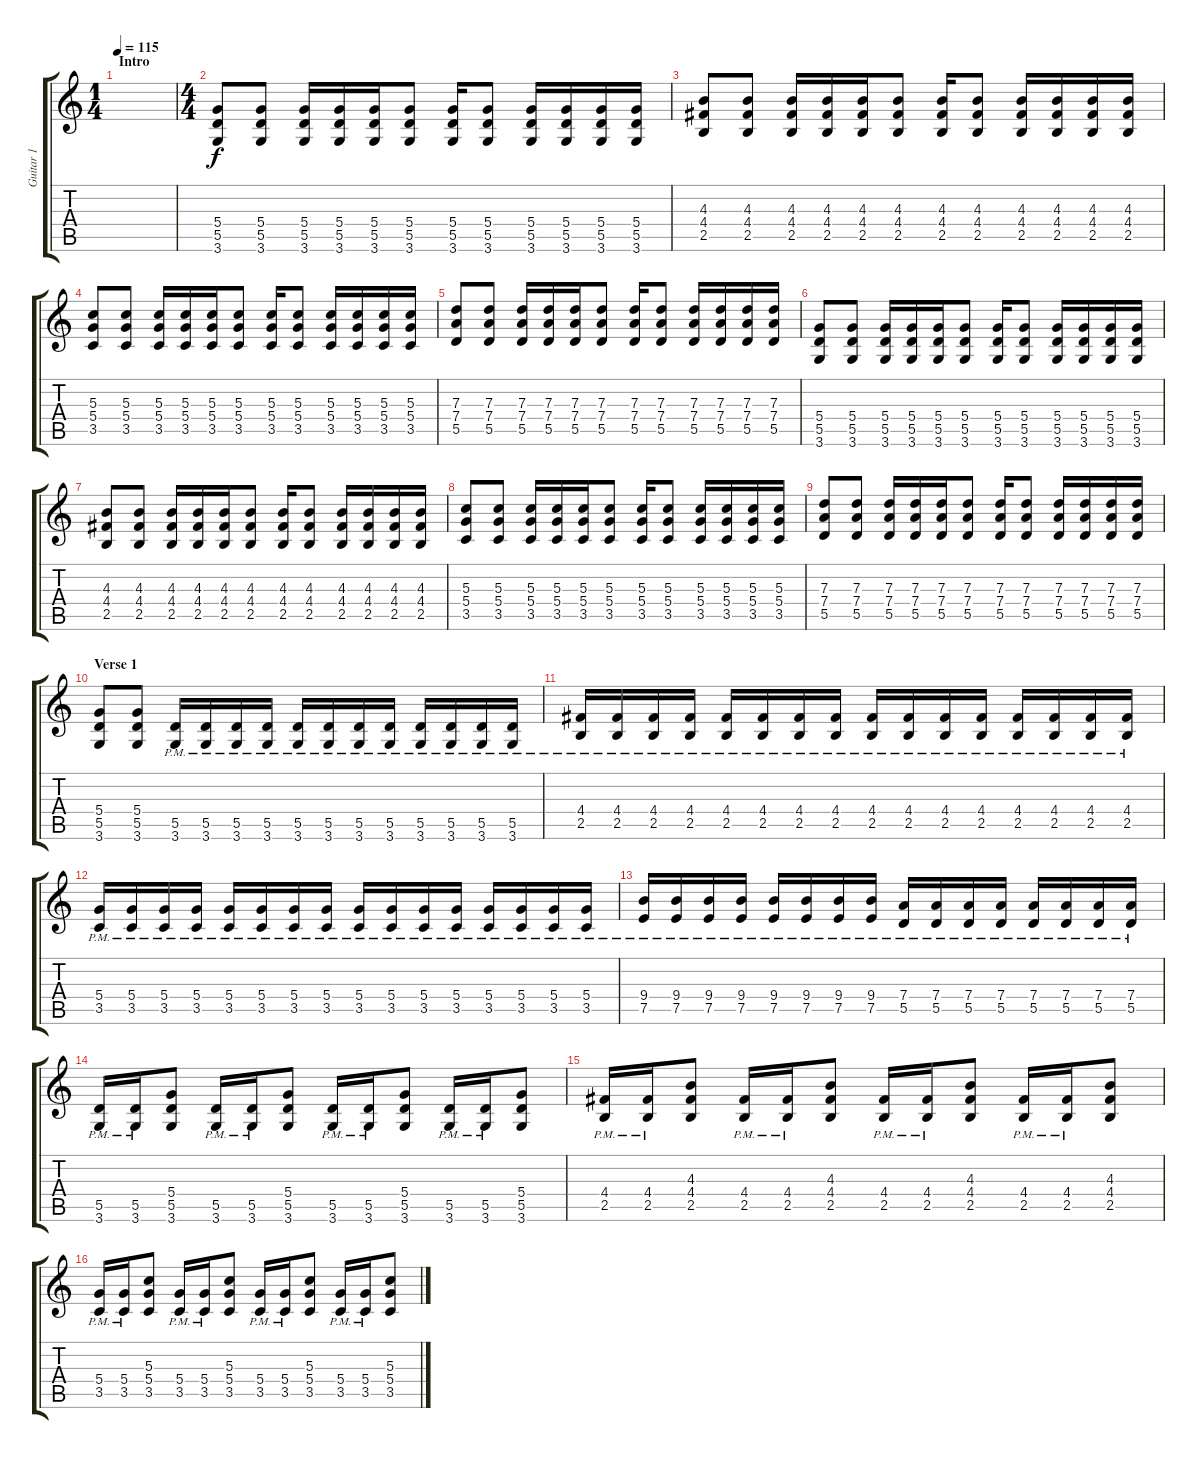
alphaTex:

\track ("Guitar 1" "Guitar 1") {instrument distortionguitar}
\staff {score tabs}
\tuning (E4 B3 G3 D3 A2 E2) {hide}
\ts (1 4)
\section ("" "Intro")
\tempo 115
\clef g2
\ks c
|
\ts (4 4)
(5.4 5.5 3.6).8 (5.4 5.5 3.6).8 (5.4 5.5 3.6).16 (5.4 5.5 3.6).16 (5.4 5.5 3.6).16 (5.4 5.5 3.6).8 (5.4 5.5 3.6).16 (5.4 5.5 3.6).8 (5.4 5.5 3.6).16 (5.4 5.5 3.6).16 (5.4 5.5 3.6).16 (5.4 5.5 3.6).16 |
(4.3 4.4 2.5).8 (4.3 4.4 2.5).8 (4.3 4.4 2.5).16 (4.3 4.4 2.5).16 (4.3 4.4 2.5).16 (4.3 4.4 2.5).8 (4.3 4.4 2.5).16 (4.3 4.4 2.5).8 (4.3 4.4 2.5).16 (4.3 4.4 2.5).16 (4.3 4.4 2.5).16 (4.3 4.4 2.5).16 |
(5.3 5.4 3.5).8 (5.3 5.4 3.5).8 (5.3 5.4 3.5).16 (5.3 5.4 3.5).16 (5.3 5.4 3.5).16 (5.3 5.4 3.5).8 (5.3 5.4 3.5).16 (5.3 5.4 3.5).8 (5.3 5.4 3.5).16 (5.3 5.4 3.5).16 (5.3 5.4 3.5).16 (5.3 5.4 3.5).16 |
(7.3 7.4 5.5).8 (7.3 7.4 5.5).8 (7.3 7.4 5.5).16 (7.3 7.4 5.5).16 (7.3 7.4 5.5).16 (7.3 7.4 5.5).8 (7.3 7.4 5.5).16 (7.3 7.4 5.5).8 (7.3 7.4 5.5).16 (7.3 7.4 5.5).16 (7.3 7.4 5.5).16 (7.3 7.4 5.5).16 |
(5.4 5.5 3.6).8 (5.4 5.5 3.6).8 (5.4 5.5 3.6).16 (5.4 5.5 3.6).16 (5.4 5.5 3.6).16 (5.4 5.5 3.6).8 (5.4 5.5 3.6).16 (5.4 5.5 3.6).8 (5.4 5.5 3.6).16 (5.4 5.5 3.6).16 (5.4 5.5 3.6).16 (5.4 5.5 3.6).16 |
(4.3 4.4 2.5).8 (4.3 4.4 2.5).8 (4.3 4.4 2.5).16 (4.3 4.4 2.5).16 (4.3 4.4 2.5).16 (4.3 4.4 2.5).8 (4.3 4.4 2.5).16 (4.3 4.4 2.5).8 (4.3 4.4 2.5).16 (4.3 4.4 2.5).16 (4.3 4.4 2.5).16 (4.3 4.4 2.5).16 |
(5.3 5.4 3.5).8 (5.3 5.4 3.5).8 (5.3 5.4 3.5).16 (5.3 5.4 3.5).16 (5.3 5.4 3.5).16 (5.3 5.4 3.5).8 (5.3 5.4 3.5).16 (5.3 5.4 3.5).8 (5.3 5.4 3.5).16 (5.3 5.4 3.5).16 (5.3 5.4 3.5).16 (5.3 5.4 3.5).16 |
(7.3 7.4 5.5).8 (7.3 7.4 5.5).8 (7.3 7.4 5.5).16 (7.3 7.4 5.5).16 (7.3 7.4 5.5).16 (7.3 7.4 5.5).8 (7.3 7.4 5.5).16 (7.3 7.4 5.5).8 (7.3 7.4 5.5).16 (7.3 7.4 5.5).16 (7.3 7.4 5.5).16 (7.3 7.4 5.5).16 |
\section ("" "Verse 1")
(5.4 5.5 3.6).8 (5.4 5.5 3.6).8 (5.5{pm} 3.6{pm}).16 (5.5{pm} 3.6{pm}).16 (5.5{pm} 3.6{pm}).16 (5.5{pm} 3.6{pm}).16 (5.5{pm} 3.6{pm}).16 (5.5{pm} 3.6{pm}).16 (5.5{pm} 3.6{pm}).16 (5.5{pm} 3.6{pm}).16 (5.5{pm} 3.6{pm}).16 (5.5{pm} 3.6{pm}).16 (5.5{pm} 3.6{pm}).16 (5.5{pm} 3.6{pm}).16 |
(4.4{pm} 2.5{pm}).16 (4.4{pm} 2.5{pm}).16 (4.4{pm} 2.5{pm}).16 (4.4{pm} 2.5{pm}).16 (4.4{pm} 2.5{pm}).16 (4.4{pm} 2.5{pm}).16 (4.4{pm} 2.5{pm}).16 (4.4{pm} 2.5{pm}).16 (4.4{pm} 2.5{pm}).16 (4.4{pm} 2.5{pm}).16 (4.4{pm} 2.5{pm}).16 (4.4{pm} 2.5{pm}).16 (4.4{pm} 2.5{pm}).16 (4.4{pm} 2.5{pm}).16 (4.4{pm} 2.5{pm}).16 (4.4{pm} 2.5{pm}).16 |
(5.4{pm} 3.5{pm}).16 (5.4{pm} 3.5{pm}).16 (5.4{pm} 3.5{pm}).16 (5.4{pm} 3.5{pm}).16 (5.4{pm} 3.5{pm}).16 (5.4{pm} 3.5{pm}).16 (5.4{pm} 3.5{pm}).16 (5.4{pm} 3.5{pm}).16 (5.4{pm} 3.5{pm}).16 (5.4{pm} 3.5).16 (5.4{pm} 3.5{pm}).16 (5.4{pm} 3.5).16 (5.4{pm} 3.5{pm}).16 (5.4{pm} 3.5{pm}).16 (5.4{pm} 3.5).16 (5.4{pm} 3.5{pm}).16 |
(9.4{pm} 7.5{pm}).16 (9.4{pm} 7.5{pm}).16 (9.4{pm} 7.5{pm}).16 (9.4{pm} 7.5{pm}).16 (9.4{pm} 7.5{pm}).16 (9.4{pm} 7.5{pm}).16 (9.4{pm} 7.5{pm}).16 (9.4{pm} 7.5{pm}).16 (7.4{pm} 5.5{pm}).16 (7.4{pm} 5.5{pm}).16 (7.4{pm} 5.5{pm}).16 (7.4{pm} 5.5{pm}).16 (7.4{pm} 5.5{pm}).16 (7.4{pm} 5.5{pm}).16 (7.4{pm} 5.5{pm}).16 (7.4{pm} 5.5{pm}).16 |
(5.5{pm} 3.6{pm}).16 (5.5{pm} 3.6{pm}).16 (5.4 5.5 3.6).8 (5.5{pm} 3.6{pm}).16 (5.5{pm} 3.6{pm}).16 (5.4 5.5 3.6).8 (5.5{pm} 3.6{pm}).16 (5.5{pm} 3.6{pm}).16 (5.4 5.5 3.6).8 (5.5{pm} 3.6{pm}).16 (5.5{pm} 3.6{pm}).16 (5.4 5.5 3.6).8 |
(4.4{pm} 2.5{pm}).16 (4.4{pm} 2.5{pm}).16 (4.3 4.4 2.5).8 (4.4{pm} 2.5{pm}).16 (4.4{pm} 2.5{pm}).16 (4.3 4.4 2.5).8 (4.4{pm} 2.5{pm}).16 (4.4{pm} 2.5{pm}).16 (4.3 4.4 2.5).8 (4.4{pm} 2.5{pm}).16 (4.4{pm} 2.5{pm}).16 (4.3 4.4 2.5).8 |
(5.4{pm} 3.5{pm}).16 (5.4{pm} 3.5{pm}).16 (5.3 5.4 3.5).8 (5.4{pm} 3.5{pm}).16 (5.4{pm} 3.5{pm}).16 (5.3 5.4 3.5).8 (5.4{pm} 3.5{pm}).16 (5.4{pm} 3.5{pm}).16 (5.3 5.4 3.5).8 (5.4{pm} 3.5{pm}).16 (5.4{pm} 3.5{pm}).16 (5.3 5.4 3.5).8
